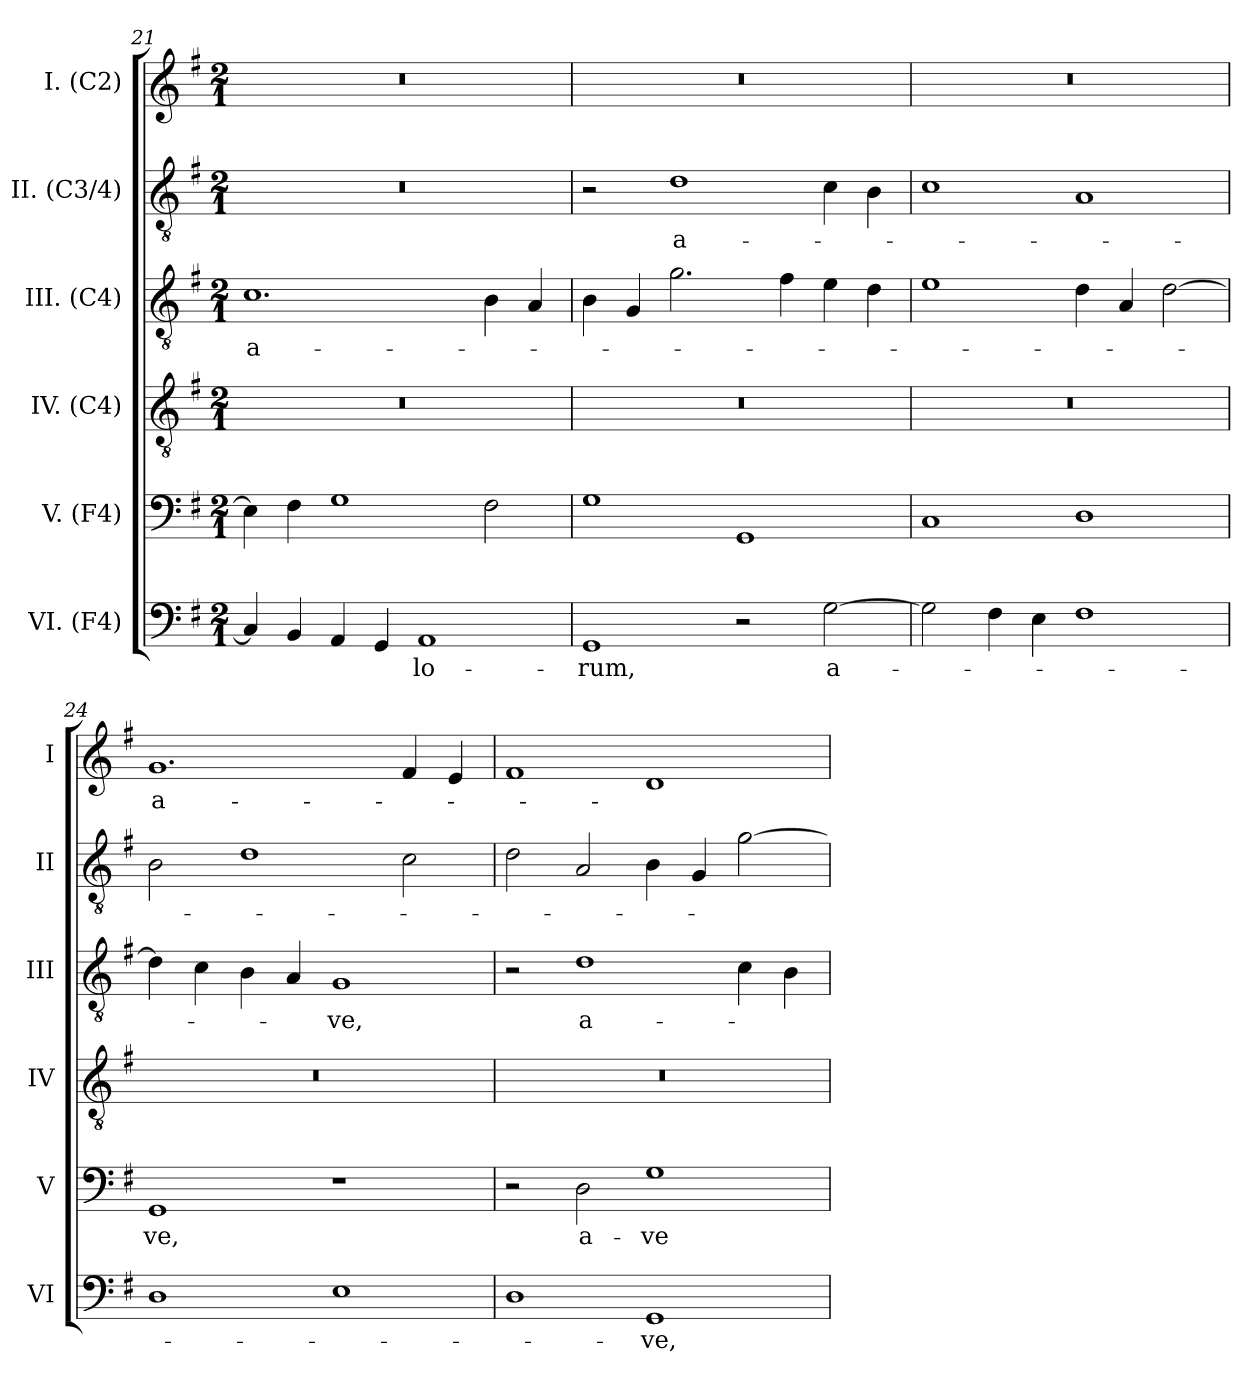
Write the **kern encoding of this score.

**kern	**text	**kern	**text	**kern	**kern	**text	**kern	**text	**kern	**text
*part6	*part6	*part5	*part5	*part4	*part3	*part3	*part2	*part2	*part1	*part1
*staff6	*staff6	*staff5	*staff5	*staff4	*staff3	*staff3	*staff2	*staff2	*staff1	*staff1
*I"VI. (F4)	*	*I"V. (F4)	*	*I"IV. (C4)	*I"III. (C4)	*	*I"II. (C3/4)	*	*I"I. (C2)	*
*I'VI	*	*I'V	*	*I'IV	*I'III	*	*I'II	*	*I'I	*
*clefF4	*	*clefF4	*	*clefGv2	*clefGv2	*	*clefGv2	*	*clefG2	*
*	*	*	*	*ITrd7c12	*	*	*	*	*	*
*k[f#]	*	*k[f#]	*	*k[f#]	*k[f#]	*	*k[f#]	*	*k[f#]	*
*G:	*	*G:	*	*G:	*G:	*	*G:	*	*G:	*
*M2/1	*	*M2/1	*	*M2/1	*M2/1	*	*M2/1	*	*M2/1	*
=21	=21	=21	=21	=21	=21	=21	=21	=21	=21	=21
!	!	!	!	!LO:N:vis=1	!	!	!	!	!	!
!	!	!	!	!	!	!LO:LY:b:color=#000000	!LO:N:vis=1	!	!LO:N:vis=1	!
4Ci/]	.	4Ei\]	.	0r	1.ci	a-	0r	.	0r	.
4BBi/	.	4F#i\	.	.	.	.	.	.	.	.
4AAi/	.	1Gi	.	.	.	.	.	.	.	.
4GGi/	.	.	.	.	.	.	.	.	.	.
!	!LO:LY:b:color=#000000	!	!	!	!	!	!	!	!	!
1AAi	-lo-	.	.	.	.	.	.	.	.	.
.	.	2F#i\	.	.	4Bi\	.	.	.	.	.
.	.	.	.	.	4Ai/	.	.	.	.	.
=22	=22	=22	=22	=22	=22	=22	=22	=22	=22	=22
!	!LO:LY:b:color=#000000	!	!	!LO:N:vis=1	!	!	!	!	!LO:N:vis=1	!
1GGi	-rum,	1Gi	.	0r	4Bi\	.	2r	.	0r	.
.	.	.	.	.	4Gi/	.	.	.	.	.
!	!	!	!	!	!	!	!	!LO:LY:b:color=#000000	!	!
.	.	.	.	.	2.gi\	.	1di	a-	.	.
2r	.	1GGi	.	.	.	.	.	.	.	.
.	.	.	.	.	4f#i\	.	.	.	.	.
!	!LO:LY:b:color=#000000	!	!	!	!	!	!	!	!	!
[2Gi\	a-	.	.	.	4ei\	.	4ci\	.	.	.
.	.	.	.	.	4di\	.	4Bi\	.	.	.
=23	=23	=23	=23	=23	=23	=23	=23	=23	=23	=23
!	!	!	!	!LO:N:vis=1	!	!	!	!	!LO:N:vis=1	!
2Gi\]	.	1Ci	.	0r	1ei	.	1ci	.	0r	.
4F#i\	.	.	.	.	.	.	.	.	.	.
4Ei\	.	.	.	.	.	.	.	.	.	.
1F#i	.	1Di	.	.	4di\	.	1Ai	.	.	.
.	.	.	.	.	4Ai/	.	.	.	.	.
.	.	.	.	.	[2di\	.	.	.	.	.
!!LO:LB:g=z
=24	=24	=24	=24	=24	=24	=24	=24	=24	=24	=24
!	!	!	!LO:LY:b:color=#000000	!LO:N:vis=1	!	!	!	!	!	!
!	!	!	!	!	!	!	!	!	!	!LO:LY:b:color=#000000
1Di	.	1GGi	-ve,	0r	4di\]	.	2Bi\	.	1.gi	a-
.	.	.	.	.	4ci\	.	.	.	.	.
.	.	.	.	.	4Bi\	.	1di	.	.	.
.	.	.	.	.	4Ai/	.	.	.	.	.
!	!	!	!	!	!	!LO:LY:b:color=#000000	!	!	!	!
1Ei	.	1r	.	.	1Gi	-ve,	.	.	.	.
.	.	.	.	.	.	.	2ci\	.	4f#i/	.
.	.	.	.	.	.	.	.	.	4ei/	.
=25	=25	=25	=25	=25	=25	=25	=25	=25	=25	=25
!	!	!	!	!LO:N:vis=1	!	!	!	!	!	!
1Di	.	2r	.	0r	2r	.	2di\	.	1f#i	.
!	!	!	!LO:LY:b:color=#000000	!	!	!	!	!	!	!
!	!	!	!	!	!	!LO:LY:b:color=#000000	!	!	!	!
.	.	2Di\	a-	.	1di	a-	2Ai/	.	.	.
!	!LO:LY:b:color=#000000	!	!	!	!	!	!	!	!	!
!	!	!	!LO:LY:b:color=#000000	!	!	!	!	!	!	!
1GGi	-ve,	1Gi	-ve	.	.	.	4Bi\	.	1di	.
.	.	.	.	.	.	.	4Gi/	.	.	.
.	.	.	.	.	4ci\	.	[2gi\	.	.	.
.	.	.	.	.	4Bi\	.	.	.	.	.
=	=	=	=	=	=	=	=	=	=	=
*-	*-	*-	*-	*-	*-	*-	*-	*-	*-	*-
